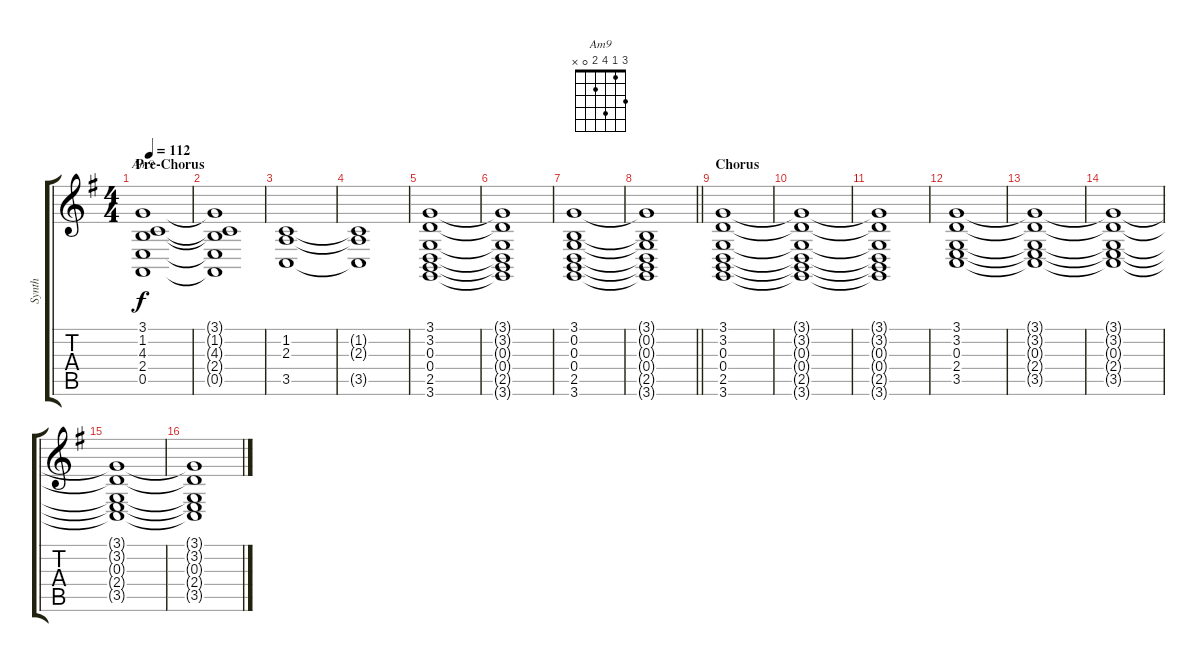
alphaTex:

\track ("Synth" "Synth") {instrument lead6voice}
\staff {score tabs}
\tuning (E4 B3 G3 D3 A2 E2) {hide}
\chord ("Am9" 3 1 4 2 0 x)
\ts (4 4)
\section ("" "Pre-Chorus")
\tempo 112
\clef g2
\ks g
(3.1 1.2 4.3 2.4 0.5).1{ch "Am9" dy f} |
(3.1{t} 1.2{t} 4.3{t} 2.4{t} 0.5{t}).1 |
(1.2 2.3 3.5).1 |
(1.2{t} 2.3{t} 3.5{t}).1 |
(3.1 3.2 0.3 0.4 2.5 3.6).1 |
(3.1{t} 3.2{t} 0.3{t} 0.4{t} 2.5{t} 3.6{t}).1 |
(3.1 0.2 0.3 0.4 2.5 3.6).1 |
\barLineRight lightlight
(3.1{t} 0.2{t} 0.3{t} 0.4{t} 2.5{t} 3.6{t}).1 |
\section ("" "Chorus")
(3.1 3.2 0.3 0.4 2.5 3.6).1 |
(3.1{t} 3.2{t} 0.3{t} 0.4{t} 2.5{t} 3.6{t}).1 |
(3.1{t} 3.2{t} 0.3{t} 0.4{t} 2.5{t} 3.6{t}).1 |
(3.1 3.2 0.3 2.4 3.5).1 |
(3.1{t} 3.2{t} 0.3{t} 2.4{t} 3.5{t}).1 |
(3.1{t} 3.2{t} 0.3{t} 2.4{t} 3.5{t}).1 |
(3.1{t} 3.2{t} 0.3{t} 2.4{t} 3.5{t}).1 |
(3.1{t} 3.2{t} 0.3{t} 2.4{t} 3.5{t}).1
